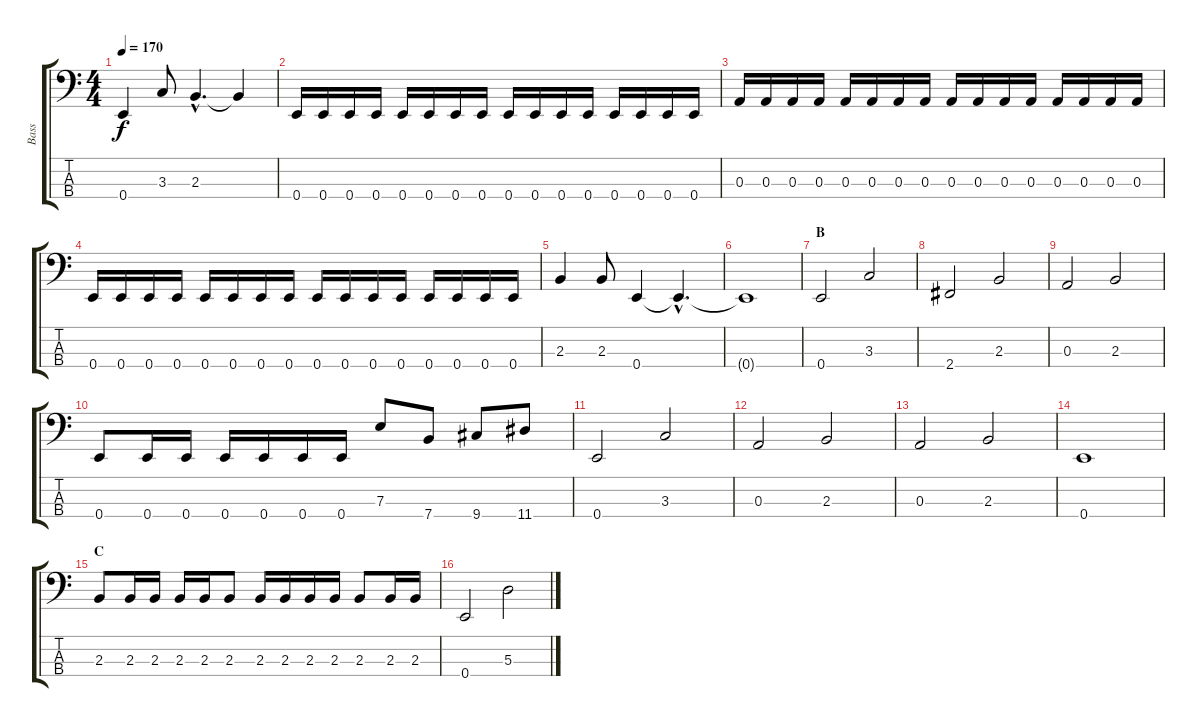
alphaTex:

\track ("Bass" "Bass") {instrument electricbassfinger}
\staff {score tabs}
\tuning (G2 D2 A1 E1) {hide}
\ts (4 4)
\tempo 170
\clef f4
\ks c
0.4.4{dy f} 3.3.8 2.3{hac}.4{d} 2.3{t}.4 |
0.4.16 0.4.16 0.4.16 0.4.16 0.4.16 0.4.16 0.4.16 0.4.16 0.4.16 0.4.16 0.4.16 0.4.16 0.4.16 0.4.16 0.4.16 0.4.16 |
0.3.16 0.3.16 0.3.16 0.3.16 0.3.16 0.3.16 0.3.16 0.3.16 0.3.16 0.3.16 0.3.16 0.3.16 0.3.16 0.3.16 0.3.16 0.3.16 |
0.4.16 0.4.16 0.4.16 0.4.16 0.4.16 0.4.16 0.4.16 0.4.16 0.4.16 0.4.16 0.4.16 0.4.16 0.4.16 0.4.16 0.4.16 0.4.16 |
2.3.4 2.3.8 0.4.4 0.4{hac t}.4{d} |
0.4{t}.1 |
\section ("" "B")
0.4.2 3.3.2 |
2.4.2 2.3.2 |
0.3.2 2.3.2 |
0.4.8 0.4.16 0.4.16 0.4.16 0.4.16 0.4.16 0.4.16 7.3.8 7.4.8 9.4.8 11.4.8 |
0.4.2 3.3.2 |
0.3.2 2.3.2 |
0.3.2 2.3.2 |
0.4.1 |
\section ("" "C")
2.3.8 2.3.16 2.3.16 2.3.16 2.3.16 2.3.8 2.3.16 2.3.16 2.3.16 2.3.16 2.3.8 2.3.16 2.3.16 |
0.4.2 5.3.2
